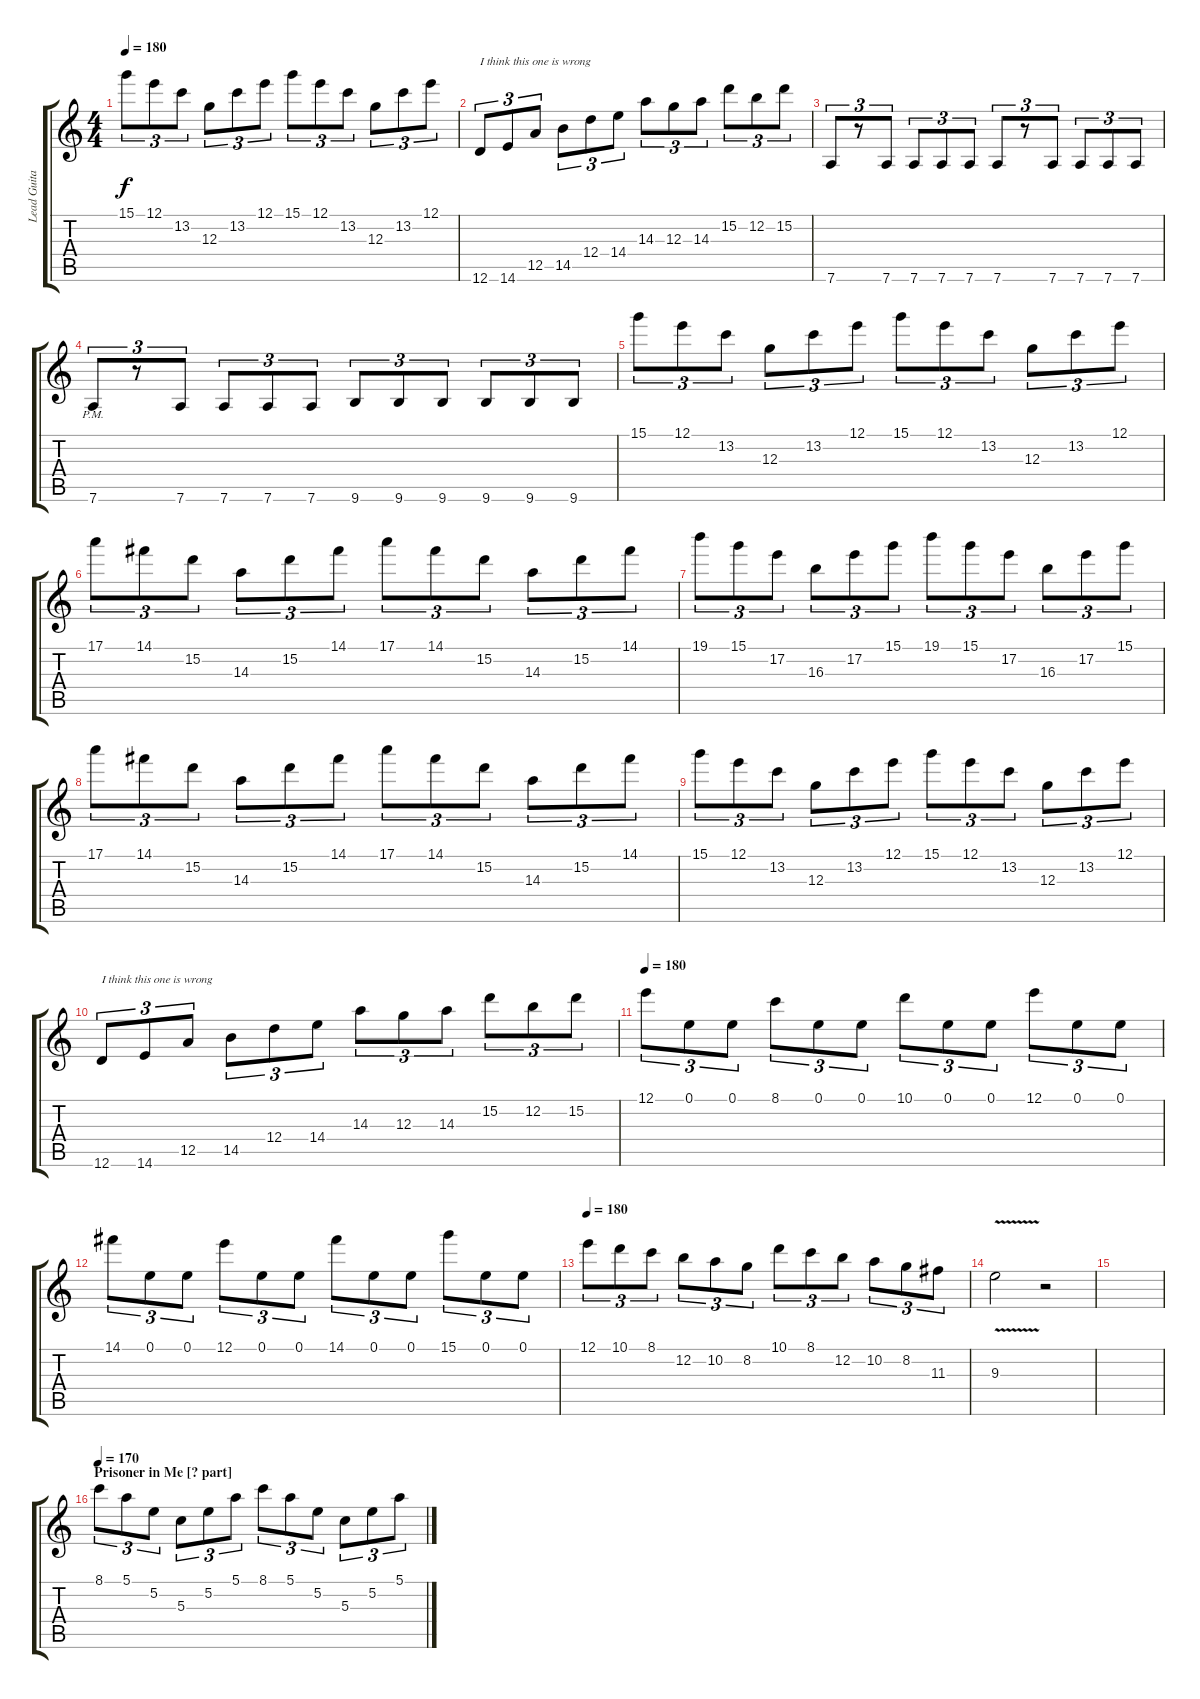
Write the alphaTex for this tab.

\track ("Lead Guitar" "Lead Guita") {instrument overdrivenguitar}
\staff {score tabs}
\tuning (E4 B3 G3 D3 A2 D2) {hide}
\ts (4 4)
\tempo 180
\clef g2
\ks c
15.1.8{tu (3 2) dy f} 12.1.8{tu (3 2)} 13.2.8{tu (3 2)} 12.3.8{tu (3 2)} 13.2.8{tu (3 2)} 12.1.8{tu (3 2)} 15.1.8{tu (3 2)} 12.1.8{tu (3 2)} 13.2.8{tu (3 2)} 12.3.8{tu (3 2)} 13.2.8{tu (3 2)} 12.1.8{tu (3 2)} |
12.6.8{tu (3 2) txt "I think this one is wrong"} 14.6.8{tu (3 2)} 12.5.8{tu (3 2)} 14.5.8{tu (3 2)} 12.4.8{tu (3 2)} 14.4.8{tu (3 2)} 14.3.8{tu (3 2)} 12.3.8{tu (3 2)} 14.3.8{tu (3 2)} 15.2.8{tu (3 2)} 12.2.8{tu (3 2)} 15.2.8{tu (3 2)} |
7.6.8{tu (3 2)} r.8{tu (3 2)} 7.6.8{tu (3 2)} 7.6.8{tu (3 2)} 7.6.8{tu (3 2)} 7.6.8{tu (3 2)} 7.6.8{tu (3 2)} r.8{tu (3 2)} 7.6.8{tu (3 2)} 7.6.8{tu (3 2)} 7.6.8{tu (3 2)} 7.6.8{tu (3 2)} |
7.6{pm}.8{tu (3 2)} r.8{tu (3 2)} 7.6.8{tu (3 2)} 7.6.8{tu (3 2)} 7.6.8{tu (3 2)} 7.6.8{tu (3 2)} 9.6.8{tu (3 2)} 9.6.8{tu (3 2)} 9.6.8{tu (3 2)} 9.6.8{tu (3 2)} 9.6.8{tu (3 2)} 9.6.8{tu (3 2)} |
15.1.8{tu (3 2)} 12.1.8{tu (3 2)} 13.2.8{tu (3 2)} 12.3.8{tu (3 2)} 13.2.8{tu (3 2)} 12.1.8{tu (3 2)} 15.1.8{tu (3 2)} 12.1.8{tu (3 2)} 13.2.8{tu (3 2)} 12.3.8{tu (3 2)} 13.2.8{tu (3 2)} 12.1.8{tu (3 2)} |
17.1.8{tu (3 2)} 14.1.8{tu (3 2)} 15.2.8{tu (3 2)} 14.3.8{tu (3 2)} 15.2.8{tu (3 2)} 14.1.8{tu (3 2)} 17.1.8{tu (3 2)} 14.1.8{tu (3 2)} 15.2.8{tu (3 2)} 14.3.8{tu (3 2)} 15.2.8{tu (3 2)} 14.1.8{tu (3 2)} |
19.1.8{tu (3 2)} 15.1.8{tu (3 2)} 17.2.8{tu (3 2)} 16.3.8{tu (3 2)} 17.2.8{tu (3 2)} 15.1.8{tu (3 2)} 19.1.8{tu (3 2)} 15.1.8{tu (3 2)} 17.2.8{tu (3 2)} 16.3.8{tu (3 2)} 17.2.8{tu (3 2)} 15.1.8{tu (3 2)} |
17.1.8{tu (3 2)} 14.1.8{tu (3 2)} 15.2.8{tu (3 2)} 14.3.8{tu (3 2)} 15.2.8{tu (3 2)} 14.1.8{tu (3 2)} 17.1.8{tu (3 2)} 14.1.8{tu (3 2)} 15.2.8{tu (3 2)} 14.3.8{tu (3 2)} 15.2.8{tu (3 2)} 14.1.8{tu (3 2)} |
15.1.8{tu (3 2)} 12.1.8{tu (3 2)} 13.2.8{tu (3 2)} 12.3.8{tu (3 2)} 13.2.8{tu (3 2)} 12.1.8{tu (3 2)} 15.1.8{tu (3 2)} 12.1.8{tu (3 2)} 13.2.8{tu (3 2)} 12.3.8{tu (3 2)} 13.2.8{tu (3 2)} 12.1.8{tu (3 2)} |
12.6.8{tu (3 2) txt "I think this one is wrong"} 14.6.8{tu (3 2)} 12.5.8{tu (3 2)} 14.5.8{tu (3 2)} 12.4.8{tu (3 2)} 14.4.8{tu (3 2)} 14.3.8{tu (3 2)} 12.3.8{tu (3 2)} 14.3.8{tu (3 2)} 15.2.8{tu (3 2)} 12.2.8{tu (3 2)} 15.2.8{tu (3 2)} |
\tempo 180
12.1.8{tu (3 2)} 0.1.8{tu (3 2)} 0.1.8{tu (3 2)} 8.1.8{tu (3 2)} 0.1.8{tu (3 2)} 0.1.8{tu (3 2)} 10.1.8{tu (3 2)} 0.1.8{tu (3 2)} 0.1.8{tu (3 2)} 12.1.8{tu (3 2)} 0.1.8{tu (3 2)} 0.1.8{tu (3 2)} |
14.1.8{tu (3 2)} 0.1.8{tu (3 2)} 0.1.8{tu (3 2)} 12.1.8{tu (3 2)} 0.1.8{tu (3 2)} 0.1.8{tu (3 2)} 14.1.8{tu (3 2)} 0.1.8{tu (3 2)} 0.1.8{tu (3 2)} 15.1.8{tu (3 2)} 0.1.8{tu (3 2)} 0.1.8{tu (3 2)} |
\tempo 180
12.1.8{tu (3 2) volume 12 instrument distortionguitar} 10.1.8{tu (3 2)} 8.1.8{tu (3 2)} 12.2.8{tu (3 2)} 10.2.8{tu (3 2)} 8.2.8{tu (3 2)} 10.1.8{tu (3 2)} 8.1.8{tu (3 2)} 12.2.8{tu (3 2)} 10.2.8{tu (3 2)} 8.2.8{tu (3 2)} 11.3.8{tu (3 2)} |
9.3{v}.2 r.2 |
|
\section ("" "Prisoner in Me [? part]")
\tempo 170
8.1.8{tu (3 2)} 5.1.8{tu (3 2)} 5.2.8{tu (3 2)} 5.3.8{tu (3 2)} 5.2.8{tu (3 2)} 5.1.8{tu (3 2)} 8.1.8{tu (3 2)} 5.1.8{tu (3 2)} 5.2.8{tu (3 2)} 5.3.8{tu (3 2)} 5.2.8{tu (3 2)} 5.1.8{tu (3 2)}
